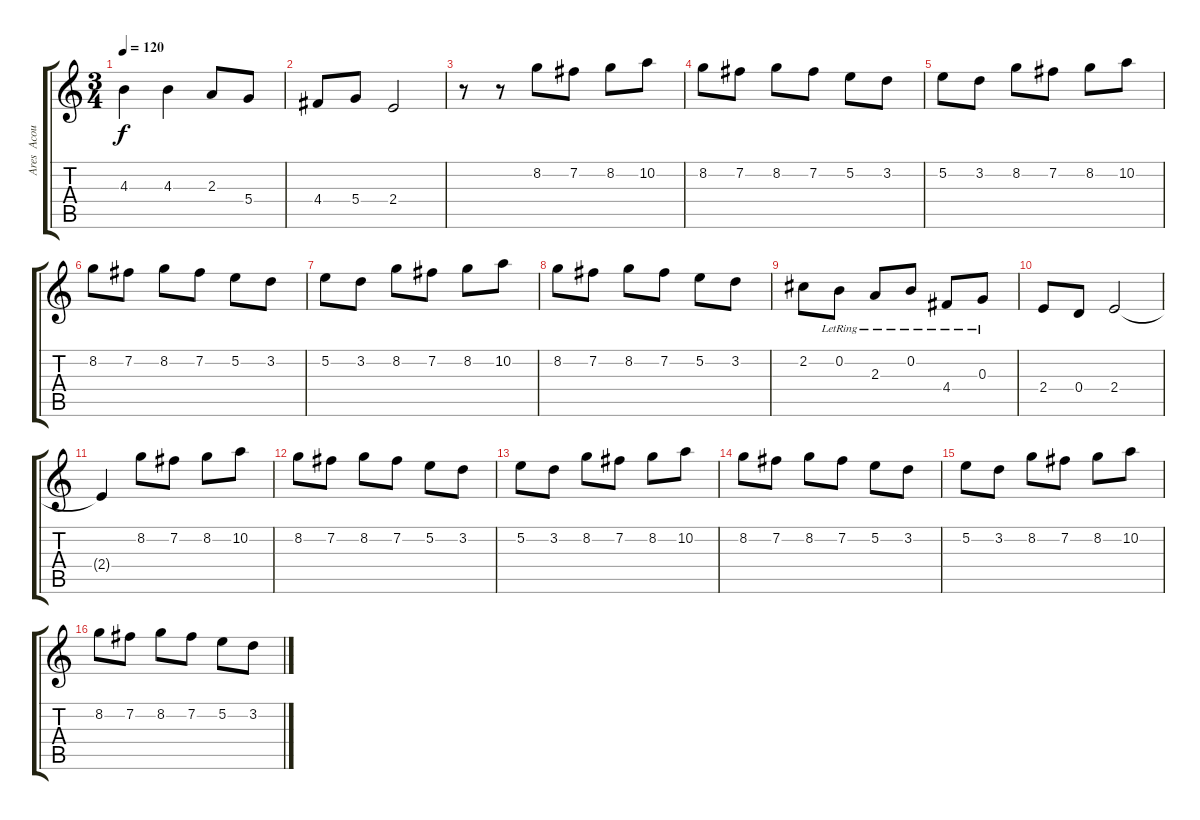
\track ("Ares  Acoustic Solo Guitar" "Ares  Acou") {instrument acousticguitarsteel}
\staff {score tabs}
\tuning (E4 B3 G3 D3 A2 E2) {hide}
\ts (3 4)
\tempo 120
\clef g2
\ks c
4.3.4{dy f} 4.3.4 2.3.8 5.4.8 |
4.4.8 5.4.8 2.4.2 |
r.8 r.8 8.2.8 7.2.8 8.2.8 10.2.8 |
8.2.8 7.2.8 8.2.8 7.2.8 5.2.8 3.2.8 |
5.2.8 3.2.8 8.2.8 7.2.8 8.2.8 10.2.8 |
8.2.8 7.2.8 8.2.8 7.2.8 5.2.8 3.2.8 |
5.2.8 3.2.8 8.2.8 7.2.8 8.2.8 10.2.8 |
8.2.8 7.2.8 8.2.8 7.2.8 5.2.8 3.2.8 |
2.2.8 0.2{lr}.8 2.3{lr}.8 0.2{lr}.8 4.4{lr}.8 0.3{lr}.8 |
2.4.8 0.4.8 2.4.2 |
2.4{t}.4 8.2.8 7.2.8 8.2.8 10.2.8 |
8.2.8 7.2.8 8.2.8 7.2.8 5.2.8 3.2.8 |
5.2.8 3.2.8 8.2.8 7.2.8 8.2.8 10.2.8 |
8.2.8 7.2.8 8.2.8 7.2.8 5.2.8 3.2.8 |
5.2.8 3.2.8 8.2.8 7.2.8 8.2.8 10.2.8 |
8.2.8 7.2.8 8.2.8 7.2.8 5.2.8 3.2.8
